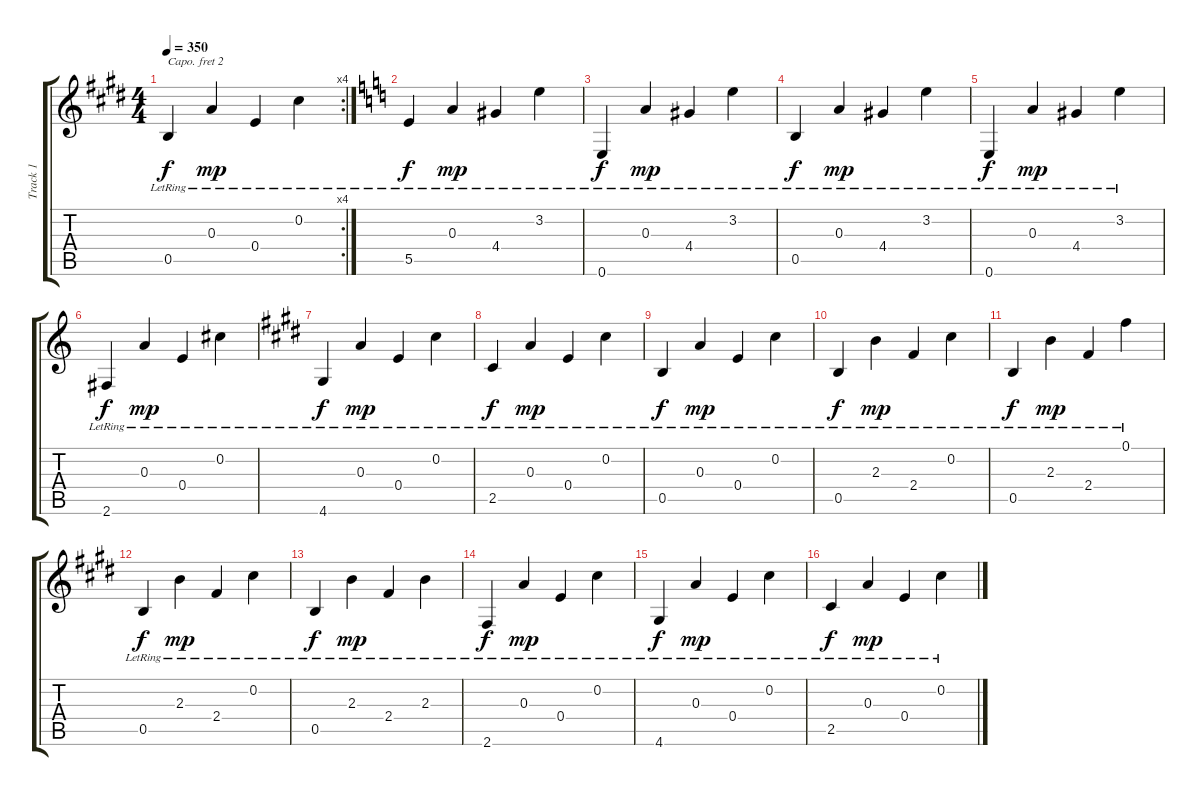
\track ("Track 1" "Track 1") {instrument acousticguitarnylon}
\staff {score tabs}
\capo 2
\tuning (E4 B3 G3 D3 A2 D2) {hide}
\rc 4
\ts (4 4)
\tempo 350
\clef g2
\ks e
0.5{lr}.4{dy f} 0.3{lr}.4{dy mp} 0.4{lr}.4 0.2{lr}.4 |
\ks c
5.5{lr}.4{dy f} 0.3{lr}.4{dy mp} 4.4{lr}.4 3.2{lr}.4 |
0.6{lr}.4{dy f} 0.3{lr}.4{dy mp} 4.4{lr}.4 3.2{lr}.4 |
0.5{lr}.4{dy f} 0.3{lr}.4{dy mp} 4.4{lr}.4 3.2{lr}.4 |
0.6{lr}.4{dy f} 0.3{lr}.4{dy mp} 4.4{lr}.4 3.2{lr}.4 |
2.6{lr}.4{dy f} 0.3{lr}.4{dy mp} 0.4{lr}.4 0.2{lr}.4 |
\ks e
4.6{lr}.4{dy f} 0.3{lr}.4{dy mp} 0.4{lr}.4 0.2{lr}.4 |
2.5{lr}.4{dy f} 0.3{lr}.4{dy mp} 0.4{lr}.4 0.2{lr}.4 |
0.5{lr}.4{dy f} 0.3{lr}.4{dy mp} 0.4{lr}.4 0.2{lr}.4 |
0.5{lr}.4{dy f} 2.3{lr}.4{dy mp} 2.4{lr}.4 0.2{lr}.4 |
0.5{lr}.4{dy f} 2.3{lr}.4{dy mp} 2.4{lr}.4 0.1{lr}.4 |
0.5{lr}.4{dy f} 2.3{lr}.4{dy mp} 2.4{lr}.4 0.2{lr}.4 |
0.5{lr}.4{dy f} 2.3{lr}.4{dy mp} 2.4{lr}.4 2.3{lr}.4 |
2.6{lr}.4{dy f} 0.3{lr}.4{dy mp} 0.4{lr}.4 0.2{lr}.4 |
4.6{lr}.4{dy f} 0.3{lr}.4{dy mp} 0.4{lr}.4 0.2{lr}.4 |
2.5{lr}.4{dy f} 0.3{lr}.4{dy mp} 0.4{lr}.4 0.2{lr}.4
